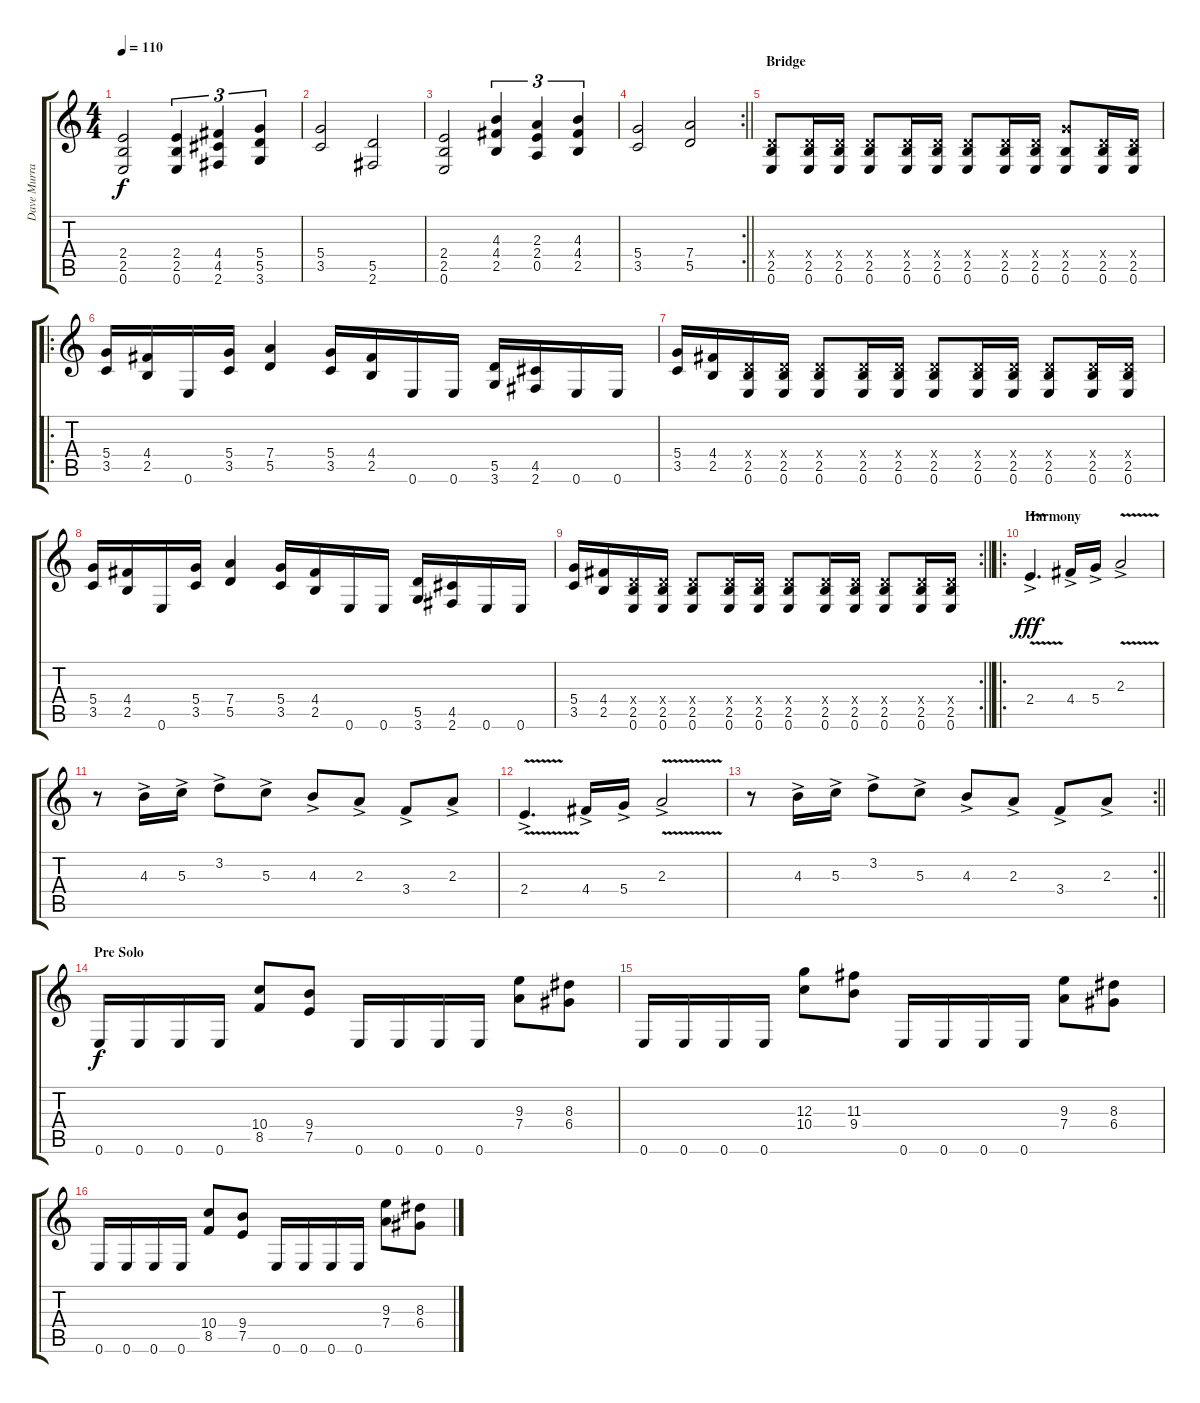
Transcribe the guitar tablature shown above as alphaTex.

\track ("Dave Murray : (Distortion)" "Dave Murra") {instrument distortionguitar}
\staff {score tabs}
\tuning (E4 B3 G3 D3 A2 E2) {hide}
\ts (4 4)
\tempo 110
\clef g2
\ks c
(2.4 2.5 0.6).2{dy f} (2.4 2.5 0.6).4{tu (3 2)} (4.4 4.5 2.6).4{tu (3 2)} (5.4 5.5 3.6).4{tu (3 2)} |
(5.4 3.5).2 (5.5 2.6).2 |
(2.4 2.5 0.6).2 (4.3 4.4 2.5).4{tu (3 2)} (2.3 2.4 0.5).4{tu (3 2)} (4.3 4.4 2.5).4{tu (3 2)} |
\rc 2
\barLineRight lightlight
(5.4 3.5).2 (7.4 5.5).2 |
\section ("" "Bridge")
(0.4{x} 2.5 0.6).8 (0.4{x} 2.5 0.6).16 (0.4{x} 2.5 0.6).16 (0.4{x} 2.5 0.6).8 (0.4{x} 2.5 0.6).16 (0.4{x} 2.5 0.6).16 (0.4{x} 2.5 0.6).8 (0.4{x} 2.5 0.6).16 (0.4{x} 2.5 0.6).16 (5.4{x} 2.5 0.6).8 (0.4{x} 2.5 0.6).16 (0.4{x} 2.5 0.6).16 |
\ro
(5.4 3.5).16 (4.4 2.5).16 0.6.16 (5.4 3.5).16 (7.4 5.5).4 (5.4 3.5).16 (4.4 2.5).16 0.6.16 0.6.16 (5.5 3.6).16 (4.5 2.6).16 0.6.16 0.6.16 |
(5.4 3.5).16 (4.4 2.5).16 (0.4{x} 2.5 0.6).16 (0.4{x} 2.5 0.6).16 (0.4{x} 2.5 0.6).8 (0.4{x} 2.5 0.6).16 (0.4{x} 2.5 0.6).16 (0.4{x} 2.5 0.6).8 (0.4{x} 2.5 0.6).16 (0.4{x} 2.5 0.6).16 (0.4{x} 2.5 0.6).8 (0.4{x} 2.5 0.6).16 (0.4{x} 2.5 0.6).16 |
(5.4 3.5).16 (4.4 2.5).16 0.6.16 (5.4 3.5).16 (7.4 5.5).4 (5.4 3.5).16 (4.4 2.5).16 0.6.16 0.6.16 (5.5 3.6).16 (4.5 2.6).16 0.6.16 0.6.16 |
\rc 2
\barLineRight lightlight
(5.4 3.5).16 (4.4 2.5).16 (0.4{x} 2.5 0.6).16 (0.4{x} 2.5 0.6).16 (0.4{x} 2.5 0.6).8 (0.4{x} 2.5 0.6).16 (0.4{x} 2.5 0.6).16 (0.4{x} 2.5 0.6).8 (0.4{x} 2.5 0.6).16 (0.4{x} 2.5 0.6).16 (0.4{x} 2.5 0.6).8 (0.4{x} 2.5 0.6).16 (0.4{x} 2.5 0.6).16 |
\ro
\section ("" "Harmony")
2.4{v ac}.4{d dy fff} 4.4{ac}.16 5.4{ac}.16 2.3{v ac}.2 |
r.8 4.3{ac}.16 5.3{ac}.16 3.2{ac}.8 5.3{ac}.8 4.3{ac}.8 2.3{ac}.8 3.4{ac}.8 2.3{ac}.8 |
2.4{v ac}.4{d} 4.4{ac}.16 5.4{ac}.16 2.3{v ac}.2 |
\rc 2
\barLineRight lightlight
r.8 4.3{ac}.16 5.3{ac}.16 3.2{ac}.8 5.3{ac}.8 4.3{ac}.8 2.3{ac}.8 3.4{ac}.8 2.3{ac}.8 |
\section ("" "Pre Solo")
0.6.16{dy f} 0.6.16 0.6.16 0.6.16 (10.4 8.5).8 (9.4 7.5).8 0.6.16 0.6.16 0.6.16 0.6.16 (9.3 7.4).8 (8.3 6.4).8 |
0.6.16 0.6.16 0.6.16 0.6.16 (12.3 10.4).8 (11.3 9.4).8 0.6.16 0.6.16 0.6.16 0.6.16 (9.3 7.4).8 (8.3 6.4).8 |
0.6.16 0.6.16 0.6.16 0.6.16 (10.4 8.5).8 (9.4 7.5).8 0.6.16 0.6.16 0.6.16 0.6.16 (9.3 7.4).8 (8.3 6.4).8
